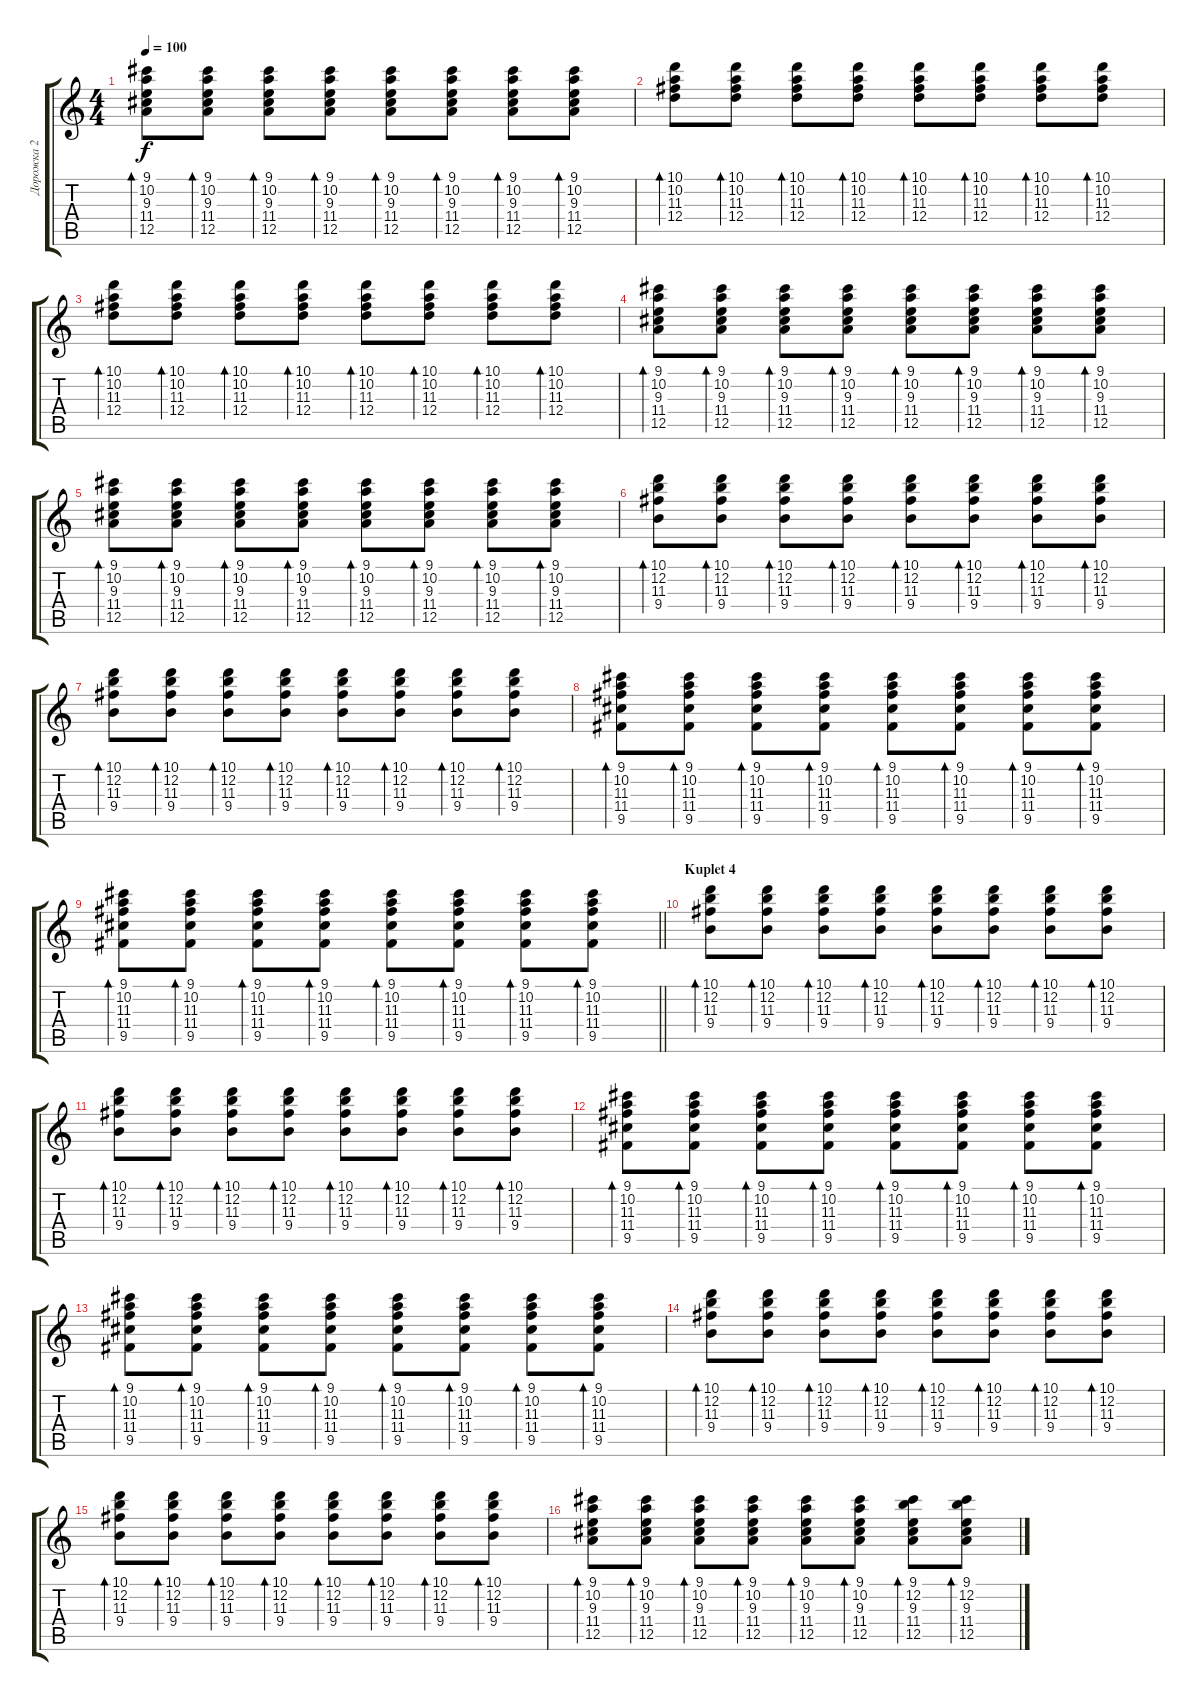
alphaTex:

\track ("Дорожка 2" "Дорожка 2") {instrument acousticguitarsteel}
\staff {score tabs}
\tuning (E4 B3 G3 D3 A2 E2) {hide}
\ts (4 4)
\tempo 100
\clef g2
\ks c
(9.1 10.2 9.3 11.4 12.5).8{bd 60 dy f} (9.1 10.2 9.3 11.4 12.5).8{bd 60} (9.1 10.2 9.3 11.4 12.5).8{bd 60} (9.1 10.2 9.3 11.4 12.5).8{bd 60} (9.1 10.2 9.3 11.4 12.5).8{bd 60} (9.1 10.2 9.3 11.4 12.5).8{bd 60} (9.1 10.2 9.3 11.4 12.5).8{bd 60} (9.1 10.2 9.3 11.4 12.5).8{bd 60} |
(10.1 10.2 11.3 12.4).8{bd 60} (10.1 10.2 11.3 12.4).8{bd 60} (10.1 10.2 11.3 12.4).8{bd 60} (10.1 10.2 11.3 12.4).8{bd 60} (10.1 10.2 11.3 12.4).8{bd 60} (10.1 10.2 11.3 12.4).8{bd 60} (10.1 10.2 11.3 12.4).8{bd 60} (10.1 10.2 11.3 12.4).8{bd 60} |
(10.1 10.2 11.3 12.4).8{bd 60} (10.1 10.2 11.3 12.4).8{bd 60} (10.1 10.2 11.3 12.4).8{bd 60} (10.1 10.2 11.3 12.4).8{bd 60} (10.1 10.2 11.3 12.4).8{bd 60} (10.1 10.2 11.3 12.4).8{bd 60} (10.1 10.2 11.3 12.4).8{bd 60} (10.1 10.2 11.3 12.4).8{bd 60} |
(9.1 10.2 9.3 11.4 12.5).8{bd 60} (9.1 10.2 9.3 11.4 12.5).8{bd 60} (9.1 10.2 9.3 11.4 12.5).8{bd 60} (9.1 10.2 9.3 11.4 12.5).8{bd 60} (9.1 10.2 9.3 11.4 12.5).8{bd 60} (9.1 10.2 9.3 11.4 12.5).8{bd 60} (9.1 10.2 9.3 11.4 12.5).8{bd 60} (9.1 10.2 9.3 11.4 12.5).8{bd 60} |
(9.1 10.2 9.3 11.4 12.5).8{bd 60} (9.1 10.2 9.3 11.4 12.5).8{bd 60} (9.1 10.2 9.3 11.4 12.5).8{bd 60} (9.1 10.2 9.3 11.4 12.5).8{bd 60} (9.1 10.2 9.3 11.4 12.5).8{bd 60} (9.1 10.2 9.3 11.4 12.5).8{bd 60} (9.1 10.2 9.3 11.4 12.5).8{bd 60} (9.1 10.2 9.3 11.4 12.5).8{bd 60} |
(10.1 12.2 11.3 9.4).8{bd 60} (10.1 12.2 11.3 9.4).8{bd 60} (10.1 12.2 11.3 9.4).8{bd 60} (10.1 12.2 11.3 9.4).8{bd 60} (10.1 12.2 11.3 9.4).8{bd 60} (10.1 12.2 11.3 9.4).8{bd 60} (10.1 12.2 11.3 9.4).8{bd 60} (10.1 12.2 11.3 9.4).8{bd 60} |
(10.1 12.2 11.3 9.4).8{bd 60} (10.1 12.2 11.3 9.4).8{bd 60} (10.1 12.2 11.3 9.4).8{bd 60} (10.1 12.2 11.3 9.4).8{bd 60} (10.1 12.2 11.3 9.4).8{bd 60} (10.1 12.2 11.3 9.4).8{bd 60} (10.1 12.2 11.3 9.4).8{bd 60} (10.1 12.2 11.3 9.4).8{bd 60} |
(9.1 10.2 11.3 11.4 9.5).8{bd 60} (9.1 10.2 11.3 11.4 9.5).8{bd 60} (9.1 10.2 11.3 11.4 9.5).8{bd 60} (9.1 10.2 11.3 11.4 9.5).8{bd 60} (9.1 10.2 11.3 11.4 9.5).8{bd 60} (9.1 10.2 11.3 11.4 9.5).8{bd 60} (9.1 10.2 11.3 11.4 9.5).8{bd 60} (9.1 10.2 11.3 11.4 9.5).8{bd 60} |
\barLineRight lightlight
(9.1 10.2 11.3 11.4 9.5).8{bd 60} (9.1 10.2 11.3 11.4 9.5).8{bd 60} (9.1 10.2 11.3 11.4 9.5).8{bd 60} (9.1 10.2 11.3 11.4 9.5).8{bd 60} (9.1 10.2 11.3 11.4 9.5).8{bd 60} (9.1 10.2 11.3 11.4 9.5).8{bd 60} (9.1 10.2 11.3 11.4 9.5).8{bd 60} (9.1 10.2 11.3 11.4 9.5).8{bd 60} |
\section ("" "Kuplet 4")
(10.1 12.2 11.3 9.4).8{bd 60} (10.1 12.2 11.3 9.4).8{bd 60} (10.1 12.2 11.3 9.4).8{bd 60} (10.1 12.2 11.3 9.4).8{bd 60} (10.1 12.2 11.3 9.4).8{bd 60} (10.1 12.2 11.3 9.4).8{bd 60} (10.1 12.2 11.3 9.4).8{bd 60} (10.1 12.2 11.3 9.4).8{bd 60} |
(10.1 12.2 11.3 9.4).8{bd 60} (10.1 12.2 11.3 9.4).8{bd 60} (10.1 12.2 11.3 9.4).8{bd 60} (10.1 12.2 11.3 9.4).8{bd 60} (10.1 12.2 11.3 9.4).8{bd 60} (10.1 12.2 11.3 9.4).8{bd 60} (10.1 12.2 11.3 9.4).8{bd 60} (10.1 12.2 11.3 9.4).8{bd 60} |
(9.1 10.2 11.3 11.4 9.5).8{bd 60} (9.1 10.2 11.3 11.4 9.5).8{bd 60} (9.1 10.2 11.3 11.4 9.5).8{bd 60} (9.1 10.2 11.3 11.4 9.5).8{bd 60} (9.1 10.2 11.3 11.4 9.5).8{bd 60} (9.1 10.2 11.3 11.4 9.5).8{bd 60} (9.1 10.2 11.3 11.4 9.5).8{bd 60} (9.1 10.2 11.3 11.4 9.5).8{bd 60} |
(9.1 10.2 11.3 11.4 9.5).8{bd 60} (9.1 10.2 11.3 11.4 9.5).8{bd 60} (9.1 10.2 11.3 11.4 9.5).8{bd 60} (9.1 10.2 11.3 11.4 9.5).8{bd 60} (9.1 10.2 11.3 11.4 9.5).8{bd 60} (9.1 10.2 11.3 11.4 9.5).8{bd 60} (9.1 10.2 11.3 11.4 9.5).8{bd 60} (9.1 10.2 11.3 11.4 9.5).8{bd 60} |
(10.1 12.2 11.3 9.4).8{bd 60} (10.1 12.2 11.3 9.4).8{bd 60} (10.1 12.2 11.3 9.4).8{bd 60} (10.1 12.2 11.3 9.4).8{bd 60} (10.1 12.2 11.3 9.4).8{bd 60} (10.1 12.2 11.3 9.4).8{bd 60} (10.1 12.2 11.3 9.4).8{bd 60} (10.1 12.2 11.3 9.4).8{bd 60} |
(10.1 12.2 11.3 9.4).8{bd 60} (10.1 12.2 11.3 9.4).8{bd 60} (10.1 12.2 11.3 9.4).8{bd 60} (10.1 12.2 11.3 9.4).8{bd 60} (10.1 12.2 11.3 9.4).8{bd 60} (10.1 12.2 11.3 9.4).8{bd 60} (10.1 12.2 11.3 9.4).8{bd 60} (10.1 12.2 11.3 9.4).8{bd 60} |
(9.1 10.2 9.3 11.4 12.5).8{bd 60} (9.1 10.2 9.3 11.4 12.5).8{bd 60} (9.1 10.2 9.3 11.4 12.5).8{bd 60} (9.1 10.2 9.3 11.4 12.5).8{bd 60} (9.1 10.2 9.3 11.4 12.5).8{bd 60} (9.1 10.2 9.3 11.4 12.5).8{bd 60} (9.1 12.2 9.3 11.4 12.5).8{bd 60} (9.1 12.2 9.3 11.4 12.5).8{bd 60}
